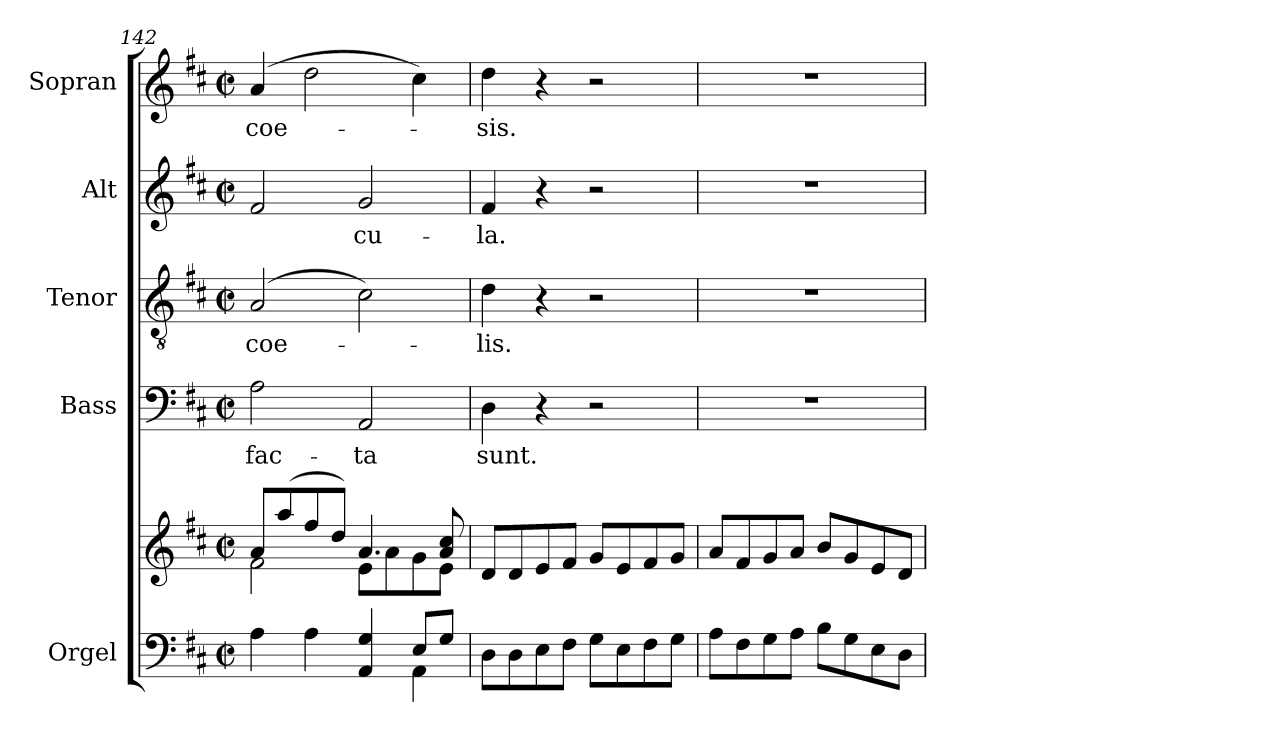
**kern	**kern	**kern	**text	**kern	**text	**kern	**text	**kern	**text
*part5	*part5	*part4	*part4	*part3	*part3	*part2	*part2	*part1	*part1
*staff6	*staff5	*staff4	*staff4	*staff3	*staff3	*staff2	*staff2	*staff1	*staff1
*I"Orgel	*	*I"Bass	*	*I"Tenor	*	*I"Alt	*	*I"Sopran	*
*I'Org.	*	*I'B.	*	*I'T.	*	*I'A.	*	*I'S.	*
*clefF4	*clefG2	*clefF4	*	*clefGv2	*	*clefG2	*	*clefG2	*
*k[f#c#]	*k[f#c#]	*k[f#c#]	*	*k[f#c#]	*	*k[f#c#]	*	*k[f#c#]	*
*D:	*D:	*D:	*	*D:	*	*D:	*	*D:	*
*M2/2	*M2/2	*M2/2	*	*M2/2	*	*M2/2	*	*M2/2	*
*met(c|)	*met(c|)	*met(c|)	*	*met(c|)	*	*met(c|)	*	*met(c|)	*
=142	=142	=142	=142	=142	=142	=142	=142	=142	=142
*^	*^	*	*	*	*	*	*	*	*
!	!	!	!	!	!LO:LY:b	!	!LO:LY:b	!	!	!	!LO:LY:b
4A\	2.ryy	8a/L	2f#\	2A\	fac-	(2A/	coe-	2f#/	.	(4a/	coe-
.	.	(<8aa/	.	.	.	.	.	.	.	.	.
4A\	.	8ff#/	.	.	.	.	.	.	.	2dd\	.
.	.	8dd/J)	.	.	.	.	.	.	.	.	.
!	!	!	!	!	!LO:LY:b	!	!	!	!LO:LY:b	!	!
4AA/ 4G/	.	4.a/	8e\L	2AA/	-ta	2c#\)	.	2g/	-cu-	.	.
.	.	.	8a\	.	.	.	.	.	.	.	.
8E/L	4AA\	.	8g\	.	.	.	.	.	.	4cc#\)	.
8G/J	.	8a/ 8cc#/	8e\J	.	.	.	.	.	.	.	.
*v	*v	*	*	*	*	*	*	*	*	*	*
=143	=143	=143	=143	=143	=143	=143	=143	=143	=143	=143
!	!	!	!	!LO:LY:b	!	!LO:LY:b	!	!LO:LY:b	!	!LO:LY:b
*	*v	*v	*	*	*	*	*	*	*	*
8D\L	8d/L	4D\	sunt.	4d\	-lis.	4f#/	-la.	4dd\	-sis.
8D\	8d/	.	.	.	.	.	.	.	.
8E\	8e/	4r	.	4r	.	4r	.	4r	.
8F#\J	8f#/J	.	.	.	.	.	.	.	.
8G\L	8g/L	2r	.	2r	.	2r	.	2r	.
8E\	8e/	.	.	.	.	.	.	.	.
8F#\	8f#/	.	.	.	.	.	.	.	.
8G\J	8g/J	.	.	.	.	.	.	.	.
=144	=144	=144	=144	=144	=144	=144	=144	=144	=144
8A\L	8a/L	1r	.	1r	.	1r	.	1r	.
8F#\	8f#/	.	.	.	.	.	.	.	.
8G\	8g/	.	.	.	.	.	.	.	.
8A\J	8a/J	.	.	.	.	.	.	.	.
8B\L	8b/L	.	.	.	.	.	.	.	.
8G\	8g/	.	.	.	.	.	.	.	.
8E\	8e/	.	.	.	.	.	.	.	.
8D\J	8d/J	.	.	.	.	.	.	.	.
=	=	=	=	=	=	=	=	=	=
*-	*-	*-	*-	*-	*-	*-	*-	*-	*-
